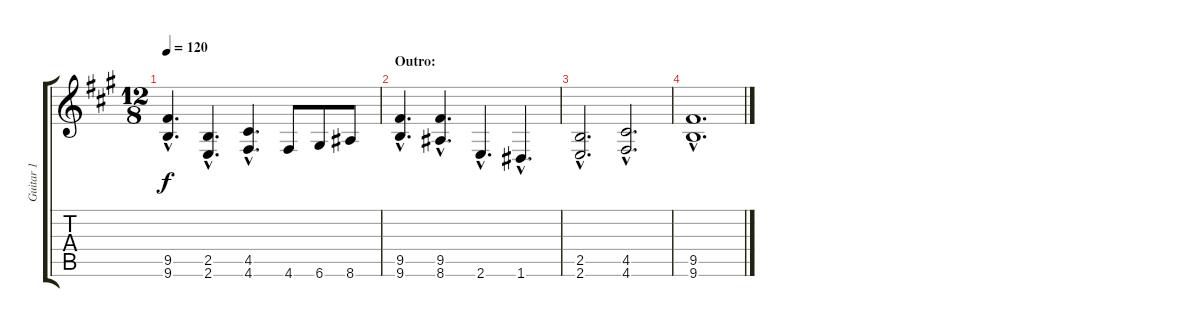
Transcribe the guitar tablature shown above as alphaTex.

\track ("Guitar 1" "Guitar 1") {instrument overdrivenguitar}
\staff {score tabs}
\tuning (E4 B3 G3 D3 A2 D2) {hide}
\ts (12 8)
\tempo 120
\clef g2
\ks a
(9.5{hac} 9.6{hac}).4{d dy f} (2.5{hac} 2.6{hac}).4{d} (4.5{hac} 4.6{hac}).4{d} 4.6.8 6.6.8 8.6.8 |
\section ("" "Outro:")
(9.5{hac} 9.6{hac}).4{d} (9.5{hac} 8.6{hac}).4{d} 2.6{hac}.4{d} 1.6{hac}.4{d} |
(2.5{hac} 2.6{hac}).2{d} (4.5{hac} 4.6{hac}).2{d} |
(9.5{hac} 9.6{hac}).1{d}
